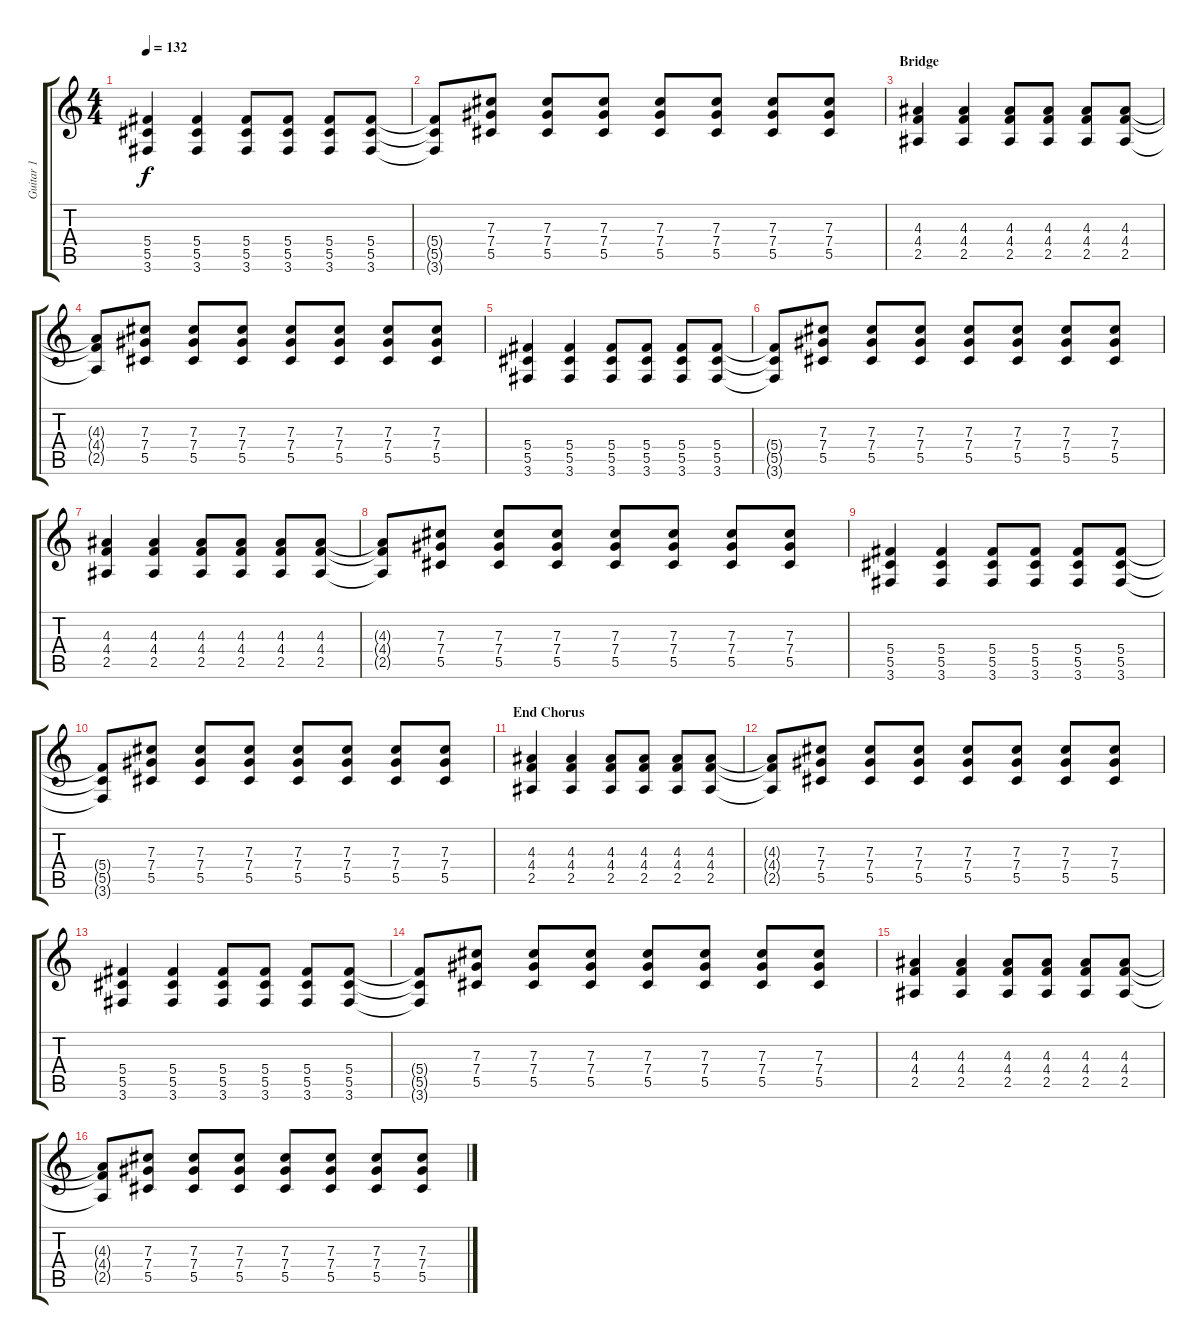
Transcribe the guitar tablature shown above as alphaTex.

\track ("Guitar 1" "Guitar 1") {instrument electricguitarmuted}
\staff {score tabs}
\tuning (Eb4 Bb3 Gb3 Db3 Ab2 Eb2) {hide}
\ts (4 4)
\tempo 132
\clef g2
\ks c
(5.4 5.5 3.6).4{dy f} (5.4 5.5 3.6).4 (5.4 5.5 3.6).8 (5.4 5.5 3.6).8 (5.4 5.5 3.6).8 (5.4 5.5 3.6).8 |
(5.4{t} 5.5{t} 3.6{t}).8 (7.3 7.4 5.5).8 (7.3 7.4 5.5).8 (7.3 7.4 5.5).8 (7.3 7.4 5.5).8 (7.3 7.4 5.5).8 (7.3 7.4 5.5).8 (7.3 7.4 5.5).8 |
\section ("" "Bridge")
(4.3 4.4 2.5).4 (4.3 4.4 2.5).4 (4.3 4.4 2.5).8 (4.3 4.4 2.5).8 (4.3 4.4 2.5).8 (4.3 4.4 2.5).8 |
(4.3{t} 4.4{t} 2.5{t}).8 (7.3 7.4 5.5).8 (7.3 7.4 5.5).8 (7.3 7.4 5.5).8 (7.3 7.4 5.5).8 (7.3 7.4 5.5).8 (7.3 7.4 5.5).8 (7.3 7.4 5.5).8 |
(5.4 5.5 3.6).4 (5.4 5.5 3.6).4 (5.4 5.5 3.6).8 (5.4 5.5 3.6).8 (5.4 5.5 3.6).8 (5.4 5.5 3.6).8 |
(5.4{t} 5.5{t} 3.6{t}).8 (7.3 7.4 5.5).8 (7.3 7.4 5.5).8 (7.3 7.4 5.5).8 (7.3 7.4 5.5).8 (7.3 7.4 5.5).8 (7.3 7.4 5.5).8 (7.3 7.4 5.5).8 |
(4.3 4.4 2.5).4 (4.3 4.4 2.5).4 (4.3 4.4 2.5).8 (4.3 4.4 2.5).8 (4.3 4.4 2.5).8 (4.3 4.4 2.5).8 |
(4.3{t} 4.4{t} 2.5{t}).8 (7.3 7.4 5.5).8 (7.3 7.4 5.5).8 (7.3 7.4 5.5).8 (7.3 7.4 5.5).8 (7.3 7.4 5.5).8 (7.3 7.4 5.5).8 (7.3 7.4 5.5).8 |
(5.4 5.5 3.6).4 (5.4 5.5 3.6).4 (5.4 5.5 3.6).8 (5.4 5.5 3.6).8 (5.4 5.5 3.6).8 (5.4 5.5 3.6).8 |
(5.4{t} 5.5{t} 3.6{t}).8 (7.3 7.4 5.5).8 (7.3 7.4 5.5).8 (7.3 7.4 5.5).8 (7.3 7.4 5.5).8 (7.3 7.4 5.5).8 (7.3 7.4 5.5).8 (7.3 7.4 5.5).8 |
\section ("" "End Chorus")
(4.3 4.4 2.5).4 (4.3 4.4 2.5).4 (4.3 4.4 2.5).8 (4.3 4.4 2.5).8 (4.3 4.4 2.5).8 (4.3 4.4 2.5).8 |
(4.3{t} 4.4{t} 2.5{t}).8 (7.3 7.4 5.5).8 (7.3 7.4 5.5).8 (7.3 7.4 5.5).8 (7.3 7.4 5.5).8 (7.3 7.4 5.5).8 (7.3 7.4 5.5).8 (7.3 7.4 5.5).8 |
(5.4 5.5 3.6).4 (5.4 5.5 3.6).4 (5.4 5.5 3.6).8 (5.4 5.5 3.6).8 (5.4 5.5 3.6).8 (5.4 5.5 3.6).8 |
(5.4{t} 5.5{t} 3.6{t}).8 (7.3 7.4 5.5).8 (7.3 7.4 5.5).8 (7.3 7.4 5.5).8 (7.3 7.4 5.5).8 (7.3 7.4 5.5).8 (7.3 7.4 5.5).8 (7.3 7.4 5.5).8 |
(4.3 4.4 2.5).4 (4.3 4.4 2.5).4 (4.3 4.4 2.5).8 (4.3 4.4 2.5).8 (4.3 4.4 2.5).8 (4.3 4.4 2.5).8 |
(4.3{t} 4.4{t} 2.5{t}).8 (7.3 7.4 5.5).8 (7.3 7.4 5.5).8 (7.3 7.4 5.5).8 (7.3 7.4 5.5).8 (7.3 7.4 5.5).8 (7.3 7.4 5.5).8 (7.3 7.4 5.5).8
